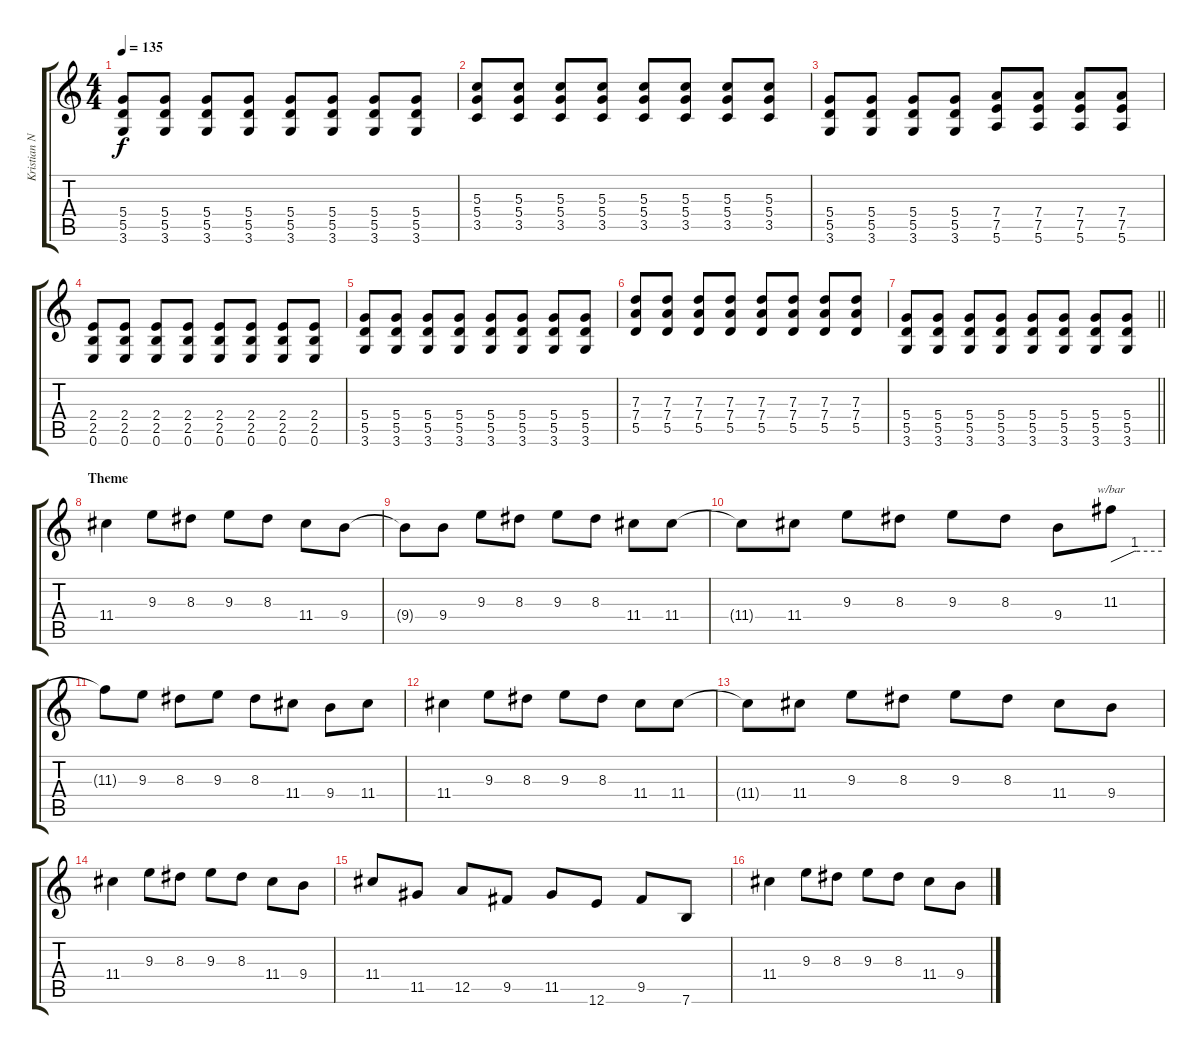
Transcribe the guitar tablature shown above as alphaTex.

\track ("Kristian Niemann" "Kristian N") {instrument distortionguitar}
\staff {score tabs}
\tuning (E4 B3 G3 D3 A2 E2) {hide}
\ts (4 4)
\tempo 135
\clef g2
\ks c
(5.4 5.5 3.6).8{dy f} (5.4 5.5 3.6).8 (5.4 5.5 3.6).8 (5.4 5.5 3.6).8 (5.4 5.5 3.6).8 (5.4 5.5 3.6).8 (5.4 5.5 3.6).8 (5.4 5.5 3.6).8 |
(5.3 5.4 3.5).8 (5.3 5.4 3.5).8 (5.3 5.4 3.5).8 (5.3 5.4 3.5).8 (5.3 5.4 3.5).8 (5.3 5.4 3.5).8 (5.3 5.4 3.5).8 (5.3 5.4 3.5).8 |
(5.4 5.5 3.6).8 (5.4 5.5 3.6).8 (5.4 5.5 3.6).8 (5.4 5.5 3.6).8 (7.4 7.5 5.6).8 (7.4 7.5 5.6).8 (7.4 7.5 5.6).8 (7.4 7.5 5.6).8 |
(2.4 2.5 0.6).8 (2.4 2.5 0.6).8 (2.4 2.5 0.6).8 (2.4 2.5 0.6).8 (2.4 2.5 0.6).8 (2.4 2.5 0.6).8 (2.4 2.5 0.6).8 (2.4 2.5 0.6).8 |
(5.4 5.5 3.6).8 (5.4 5.5 3.6).8 (5.4 5.5 3.6).8 (5.4 5.5 3.6).8 (5.4 5.5 3.6).8 (5.4 5.5 3.6).8 (5.4 5.5 3.6).8 (5.4 5.5 3.6).8 |
(7.3 7.4 5.5).8 (7.3 7.4 5.5).8 (7.3 7.4 5.5).8 (7.3 7.4 5.5).8 (7.3 7.4 5.5).8 (7.3 7.4 5.5).8 (7.3 7.4 5.5).8 (7.3 7.4 5.5).8 |
\barLineRight lightlight
(5.4 5.5 3.6).8 (5.4 5.5 3.6).8 (5.4 5.5 3.6).8 (5.4 5.5 3.6).8 (5.4 5.5 3.6).8 (5.4 5.5 3.6).8 (5.4 5.5 3.6).8 (5.4 5.5 3.6).8 |
\section ("" "Theme")
11.4.4 9.3.8 8.3.8 9.3.8 8.3.8 11.4.8 9.4.8 |
9.4{t}.8 9.4.8 9.3.8 8.3.8 9.3.8 8.3.8 11.4.8 11.4.8 |
11.4{t}.8 11.4.8 9.3.8 8.3.8 9.3.8 8.3.8 9.4.8 11.3.8{tbe (custom default 0 0 28 4 30 4 60 4)} |
11.3{t}.8 9.3.8 8.3.8 9.3.8 8.3.8 11.4.8 9.4.8 11.4.8 |
11.4.4 9.3.8 8.3.8 9.3.8 8.3.8 11.4.8 11.4.8 |
11.4{t}.8 11.4.8 9.3.8 8.3.8 9.3.8 8.3.8 11.4.8 9.4.8 |
11.4.4 9.3.8 8.3.8 9.3.8 8.3.8 11.4.8 9.4.8 |
11.4.8 11.5.8 12.5.8 9.5.8 11.5.8 12.6.8 9.5.8 7.6.8 |
11.4.4 9.3.8 8.3.8 9.3.8 8.3.8 11.4.8 9.4.8
